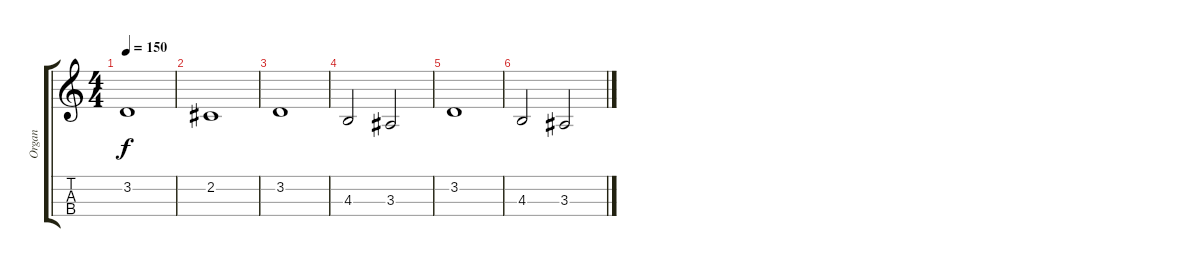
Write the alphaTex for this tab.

\track ("Organ" "Organ") {instrument choiraahs}
\staff {score tabs}
\tuning (E4 B3 G3 D3) {hide}
\ts (4 4)
\tempo 150
\clef g2
\ks c
3.2.1{dy f} |
2.2.1 |
3.2.1 |
4.3.2 3.3.2 |
3.2.1 |
4.3.2 3.3.2
